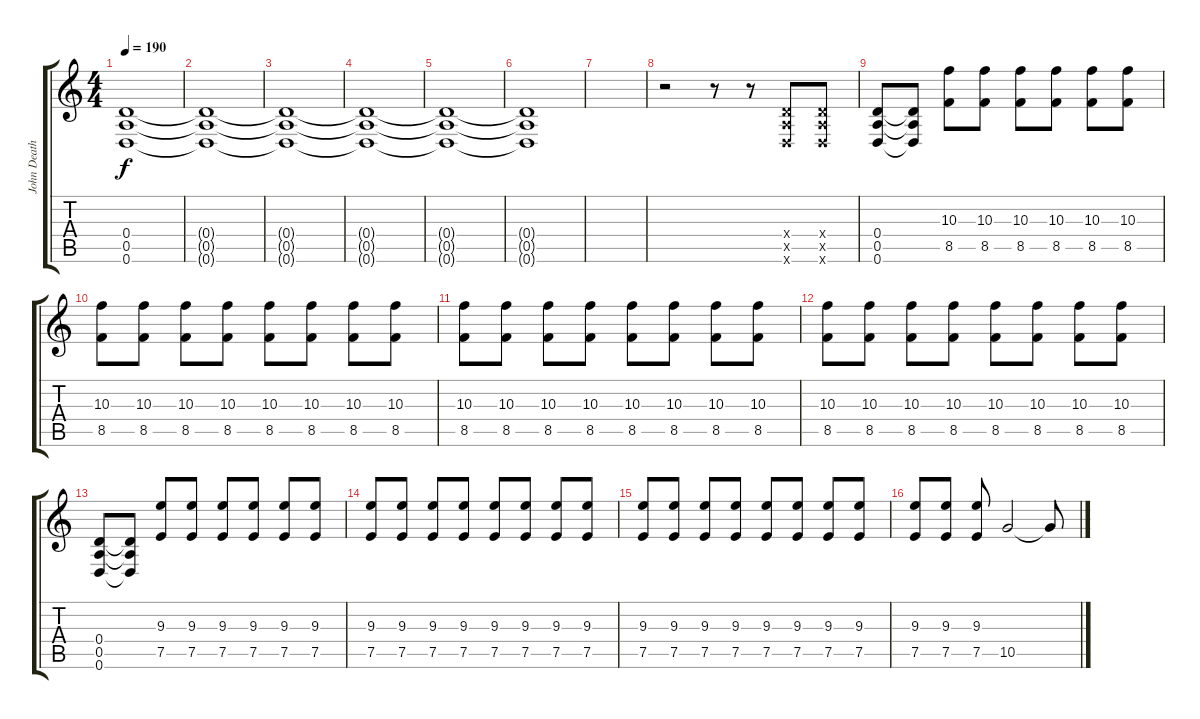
\track ("John Death" "John Death") {instrument overdrivenguitar}
\staff {score tabs}
\tuning (E4 B3 G3 D3 A2 D2) {hide}
\ts (4 4)
\tempo 190
\clef g2
\ks c
(0.4 0.5 0.6).1{dy f} |
(0.4{t} 0.5{t} 0.6{t}).1 |
(0.4{t} 0.5{t} 0.6{t}).1 |
(0.4{t} 0.5{t} 0.6{t}).1 |
(0.4{t} 0.5{t} 0.6{t}).1 |
(0.4{t} 0.5{t} 0.6{t}).1 |
|
r.2 r.8 r.8 (0.4{x} 0.5{x} 0.6{x}).8 (0.4{x} 0.5{x} 0.6{x}).8 |
(0.4 0.5 0.6).8 (0.4{t} 0.5{t} 0.6{t}).8 (10.3 8.5).8 (10.3 8.5).8 (10.3 8.5).8 (10.3 8.5).8 (10.3 8.5).8 (10.3 8.5).8 |
(10.3 8.5).8 (10.3 8.5).8 (10.3 8.5).8 (10.3 8.5).8 (10.3 8.5).8 (10.3 8.5).8 (10.3 8.5).8 (10.3 8.5).8 |
(10.3 8.5).8 (10.3 8.5).8 (10.3 8.5).8 (10.3 8.5).8 (10.3 8.5).8 (10.3 8.5).8 (10.3 8.5).8 (10.3 8.5).8 |
(10.3 8.5).8 (10.3 8.5).8 (10.3 8.5).8 (10.3 8.5).8 (10.3 8.5).8 (10.3 8.5).8 (10.3 8.5).8 (10.3 8.5).8 |
(0.4 0.5 0.6).8 (0.4{t} 0.5{t} 0.6{t}).8 (9.3 7.5).8 (9.3 7.5).8 (9.3 7.5).8 (9.3 7.5).8 (9.3 7.5).8 (9.3 7.5).8 |
(9.3 7.5).8 (9.3 7.5).8 (9.3 7.5).8 (9.3 7.5).8 (9.3 7.5).8 (9.3 7.5).8 (9.3 7.5).8 (9.3 7.5).8 |
(9.3 7.5).8 (9.3 7.5).8 (9.3 7.5).8 (9.3 7.5).8 (9.3 7.5).8 (9.3 7.5).8 (9.3 7.5).8 (9.3 7.5).8 |
(9.3 7.5).8 (9.3 7.5).8 (9.3 7.5).8 10.5.2 10.5{t}.8
